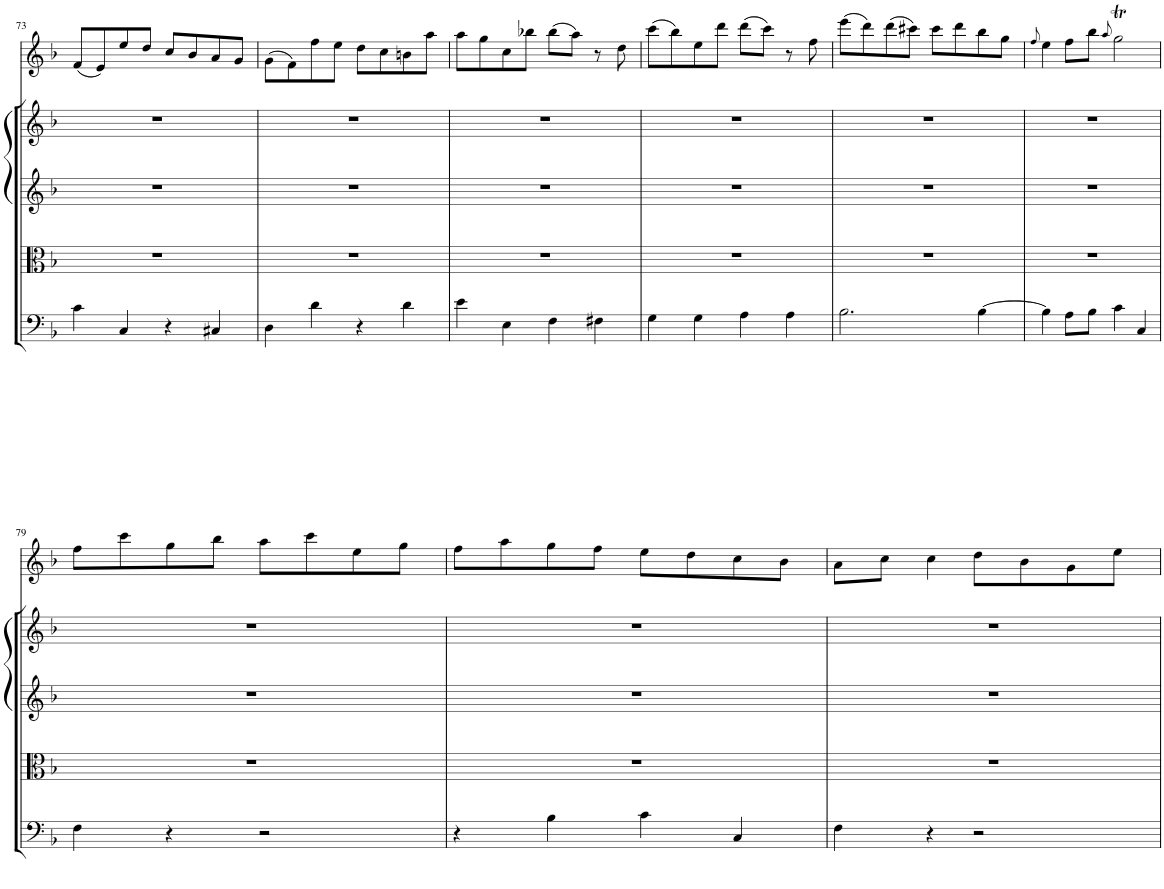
**kern	**kern	**kern	**kern	**kern
*part5	*part4	*part3	*part2	*part1
*staff5	*staff4	*staff3	*staff2	*staff1
*I"Basso	*I"Viola	*I"Violino 2	*I"Violino 1	*I"Traverso
*	*I'Vla	*I'Vln	*I'Vln	*
!!LO:PB:g=z
*clefF4	*clefC3	*clefG2	*clefG2	*clefG2
*k[b-]	*k[b-]	*k[b-]	*k[b-]	*k[b-]
*M2/2	*M2/2	*M2/2	*M2/2	*M2/2
*met(c|)	*met(c|)	*met(c|)	*met(c|)	*met(c|)
=73	=73	=73	=73	=73
4c\	1r	1r	1r	(8f/L
.	.	.	.	8e/)
4C/	.	.	.	8ee/
.	.	.	.	8dd/J
4r	.	.	.	8cc/L
.	.	.	.	8b-/
4C#X/	.	.	.	8a/
.	.	.	.	8g/J
=74	=74	=74	=74	=74
4D\	1r	1r	1r	(8g\L
.	.	.	.	8f\)
4d\	.	.	.	8ff\
.	.	.	.	8ee\J
4r	.	.	.	8dd\L
.	.	.	.	8cc\
4d\	.	.	.	8bn\
.	.	.	.	8aa\J
=75	=75	=75	=75	=75
4e\	1r	1r	1r	8aa\L
.	.	.	.	8gg\
4E\	.	.	.	8cc\
.	.	.	.	8bb-X\J
4F\	.	.	.	(8bb-\L
.	.	.	.	8aa\J)
4F#X\	.	.	.	8r
.	.	.	.	8dd\
=76	=76	=76	=76	=76
4G\	1r	1r	1r	(8ccc\L
.	.	.	.	8bb-\)
4G\	.	.	.	8ee\
.	.	.	.	8ddd\J
4A\	.	.	.	(8ddd\L
.	.	.	.	8ccc\J)
4A\	.	.	.	8r
.	.	.	.	8ff\
=77	=77	=77	=77	=77
2.B-\	1r	1r	1r	(8eee\L
.	.	.	.	8ddd\)
.	.	.	.	(8ddd\
.	.	.	.	8ccc#X\J)
.	.	.	.	8ccc#\L
.	.	.	.	8ddd\
[4B-\	.	.	.	8bb-\
.	.	.	.	8gg\J
=78	=78	=78	=78	=78
.	.	.	.	8qff/
4B-\]	1r	1r	1r	4ee\
8A\L	.	.	.	8ff\L
8B-\J	.	.	.	8bb-\J
.	.	.	.	8qaa/
4c\	.	.	.	2ggT\
4C/	.	.	.	.
!!LO:LB:g=z
=79	=79	=79	=79	=79
4F\	1r	1r	1r	8ff\L
.	.	.	.	8ccc\
4r	.	.	.	8gg\
.	.	.	.	8bb-\J
2r	.	.	.	8aa\L
.	.	.	.	8ccc\
.	.	.	.	8ee\
.	.	.	.	8gg\J
=80	=80	=80	=80	=80
4r	1r	1r	1r	8ff\L
.	.	.	.	8aa\
4B-\	.	.	.	8gg\
.	.	.	.	8ff\J
4c\	.	.	.	8ee\L
.	.	.	.	8dd\
4C/	.	.	.	8cc\
.	.	.	.	8b-\J
=81	=81	=81	=81	=81
4F\	1r	1r	1r	8a\L
.	.	.	.	8cc\J
4r	.	.	.	4cc\
2r	.	.	.	8dd\L
.	.	.	.	8b-\
.	.	.	.	8g\
.	.	.	.	8ee\J
=	=	=	=	=
*-	*-	*-	*-	*-
